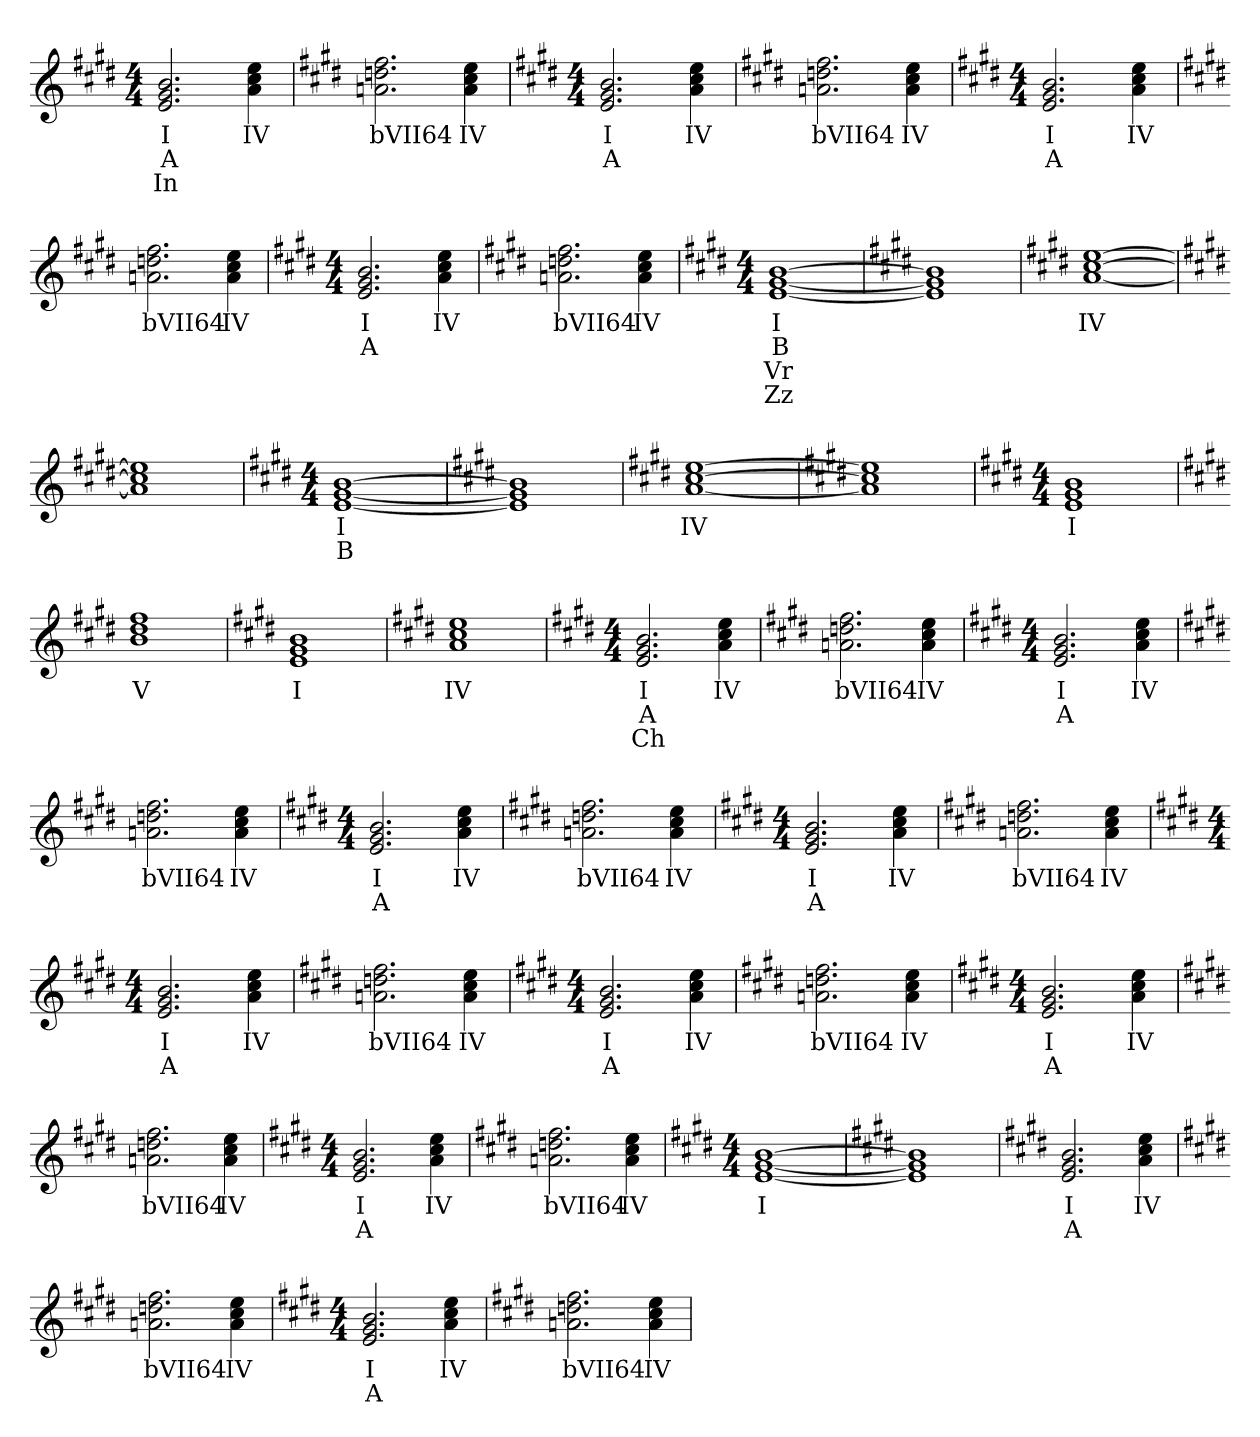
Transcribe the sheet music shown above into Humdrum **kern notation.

**kern	**text	**text	**text	**text
*part1	*part1	*part1	*part1	*part1
*staff1	*staff1	*staff1	*staff1	*staff1
*k[f#c#g#d#]	*	*	*	*
*E:	*	*	*	*
*M4/4	*	*	*	*
=	=	=	=	=
2.e 2.g# 2.b	I	A	In	.
4a 4cc# 4ee	IV	.	.	.
=	=	=	=	=
*k[f#c#g#d#]	*	*	*	*
*E:	*	*	*	*
2.an 2.ddn 2.ff#	bVII64	.	.	.
4a 4cc# 4ee	IV	.	.	.
=	=	=	=	=
*k[f#c#g#d#]	*	*	*	*
*E:	*	*	*	*
*M4/4	*	*	*	*
2.e 2.g# 2.b	I	A	.	.
4a 4cc# 4ee	IV	.	.	.
=	=	=	=	=
*k[f#c#g#d#]	*	*	*	*
*E:	*	*	*	*
2.an 2.ddn 2.ff#	bVII64	.	.	.
4a 4cc# 4ee	IV	.	.	.
=	=	=	=	=
*k[f#c#g#d#]	*	*	*	*
*E:	*	*	*	*
*M4/4	*	*	*	*
2.e 2.g# 2.b	I	A	.	.
4a 4cc# 4ee	IV	.	.	.
=	=	=	=	=
*k[f#c#g#d#]	*	*	*	*
*E:	*	*	*	*
2.an 2.ddn 2.ff#	bVII64	.	.	.
4a 4cc# 4ee	IV	.	.	.
=	=	=	=	=
*k[f#c#g#d#]	*	*	*	*
*E:	*	*	*	*
*M4/4	*	*	*	*
2.e 2.g# 2.b	I	A	.	.
4a 4cc# 4ee	IV	.	.	.
=	=	=	=	=
*k[f#c#g#d#]	*	*	*	*
*E:	*	*	*	*
2.an 2.ddn 2.ff#	bVII64	.	.	.
4a 4cc# 4ee	IV	.	.	.
=	=	=	=	=
*k[f#c#g#d#]	*	*	*	*
*E:	*	*	*	*
*M4/4	*	*	*	*
[1e [1g# [1b	I	B	Vr	Zz
=	=	=	=	=
*k[f#c#g#d#]	*	*	*	*
*E:	*	*	*	*
1e] 1g#] 1b]	.	.	.	.
=	=	=	=	=
*k[f#c#g#d#]	*	*	*	*
*E:	*	*	*	*
[1a [1cc# [1ee	IV	.	.	.
=	=	=	=	=
*k[f#c#g#d#]	*	*	*	*
*E:	*	*	*	*
1a] 1cc#] 1ee]	.	.	.	.
=	=	=	=	=
*k[f#c#g#d#]	*	*	*	*
*E:	*	*	*	*
*M4/4	*	*	*	*
[1e [1g# [1b	I	B	.	.
=	=	=	=	=
*k[f#c#g#d#]	*	*	*	*
*E:	*	*	*	*
1e] 1g#] 1b]	.	.	.	.
=	=	=	=	=
*k[f#c#g#d#]	*	*	*	*
*E:	*	*	*	*
[1a [1cc# [1ee	IV	.	.	.
=	=	=	=	=
*k[f#c#g#d#]	*	*	*	*
*E:	*	*	*	*
1a] 1cc#] 1ee]	.	.	.	.
=	=	=	=	=
*k[f#c#g#d#]	*	*	*	*
*E:	*	*	*	*
*M4/4	*	*	*	*
1e 1g# 1b	I	.	.	.
=	=	=	=	=
*k[f#c#g#d#]	*	*	*	*
*E:	*	*	*	*
1b 1dd# 1ff#	V	.	.	.
=	=	=	=	=
*k[f#c#g#d#]	*	*	*	*
*E:	*	*	*	*
1e 1g# 1b	I	.	.	.
=	=	=	=	=
*k[f#c#g#d#]	*	*	*	*
*E:	*	*	*	*
1a 1cc# 1ee	IV	.	.	.
=	=	=	=	=
*k[f#c#g#d#]	*	*	*	*
*E:	*	*	*	*
*M4/4	*	*	*	*
2.e 2.g# 2.b	I	A	Ch	.
4a 4cc# 4ee	IV	.	.	.
=	=	=	=	=
*k[f#c#g#d#]	*	*	*	*
*E:	*	*	*	*
2.an 2.ddn 2.ff#	bVII64	.	.	.
4a 4cc# 4ee	IV	.	.	.
=	=	=	=	=
*k[f#c#g#d#]	*	*	*	*
*E:	*	*	*	*
*M4/4	*	*	*	*
2.e 2.g# 2.b	I	A	.	.
4a 4cc# 4ee	IV	.	.	.
=	=	=	=	=
*k[f#c#g#d#]	*	*	*	*
*E:	*	*	*	*
2.an 2.ddn 2.ff#	bVII64	.	.	.
4a 4cc# 4ee	IV	.	.	.
=	=	=	=	=
*k[f#c#g#d#]	*	*	*	*
*E:	*	*	*	*
*M4/4	*	*	*	*
2.e 2.g# 2.b	I	A	.	.
4a 4cc# 4ee	IV	.	.	.
=	=	=	=	=
*k[f#c#g#d#]	*	*	*	*
*E:	*	*	*	*
2.an 2.ddn 2.ff#	bVII64	.	.	.
4a 4cc# 4ee	IV	.	.	.
=	=	=	=	=
*k[f#c#g#d#]	*	*	*	*
*E:	*	*	*	*
*M4/4	*	*	*	*
2.e 2.g# 2.b	I	A	.	.
4a 4cc# 4ee	IV	.	.	.
=	=	=	=	=
*k[f#c#g#d#]	*	*	*	*
*E:	*	*	*	*
2.an 2.ddn 2.ff#	bVII64	.	.	.
4a 4cc# 4ee	IV	.	.	.
=	=	=	=	=
*k[f#c#g#d#]	*	*	*	*
*E:	*	*	*	*
*M4/4	*	*	*	*
2.e 2.g# 2.b	I	A	.	.
4a 4cc# 4ee	IV	.	.	.
=	=	=	=	=
*k[f#c#g#d#]	*	*	*	*
*E:	*	*	*	*
2.an 2.ddn 2.ff#	bVII64	.	.	.
4a 4cc# 4ee	IV	.	.	.
=	=	=	=	=
*k[f#c#g#d#]	*	*	*	*
*E:	*	*	*	*
*M4/4	*	*	*	*
2.e 2.g# 2.b	I	A	.	.
4a 4cc# 4ee	IV	.	.	.
=	=	=	=	=
*k[f#c#g#d#]	*	*	*	*
*E:	*	*	*	*
2.an 2.ddn 2.ff#	bVII64	.	.	.
4a 4cc# 4ee	IV	.	.	.
=	=	=	=	=
*k[f#c#g#d#]	*	*	*	*
*E:	*	*	*	*
*M4/4	*	*	*	*
2.e 2.g# 2.b	I	A	.	.
4a 4cc# 4ee	IV	.	.	.
=	=	=	=	=
*k[f#c#g#d#]	*	*	*	*
*E:	*	*	*	*
2.an 2.ddn 2.ff#	bVII64	.	.	.
4a 4cc# 4ee	IV	.	.	.
=	=	=	=	=
*k[f#c#g#d#]	*	*	*	*
*E:	*	*	*	*
*M4/4	*	*	*	*
2.e 2.g# 2.b	I	A	.	.
4a 4cc# 4ee	IV	.	.	.
=	=	=	=	=
*k[f#c#g#d#]	*	*	*	*
*E:	*	*	*	*
2.an 2.ddn 2.ff#	bVII64	.	.	.
4a 4cc# 4ee	IV	.	.	.
=	=	=	=	=
*k[f#c#g#d#]	*	*	*	*
*E:	*	*	*	*
*M4/4	*	*	*	*
[1e [1g# [1b	I	.	.	.
=	=	=	=	=
*k[f#c#g#d#]	*	*	*	*
*E:	*	*	*	*
1e] 1g#] 1b]	.	.	.	.
=	=	=	=	=
*k[f#c#g#d#]	*	*	*	*
*E:	*	*	*	*
2.e 2.g# 2.b	I	A	.	.
4a 4cc# 4ee	IV	.	.	.
=	=	=	=	=
*k[f#c#g#d#]	*	*	*	*
*E:	*	*	*	*
2.an 2.ddn 2.ff#	bVII64	.	.	.
4a 4cc# 4ee	IV	.	.	.
=	=	=	=	=
*k[f#c#g#d#]	*	*	*	*
*E:	*	*	*	*
*M4/4	*	*	*	*
2.e 2.g# 2.b	I	A	.	.
4a 4cc# 4ee	IV	.	.	.
=	=	=	=	=
*k[f#c#g#d#]	*	*	*	*
*E:	*	*	*	*
2.an 2.ddn 2.ff#	bVII64	.	.	.
4a 4cc# 4ee	IV	.	.	.
=	=	=	=	=
*-	*-	*-	*-	*-
